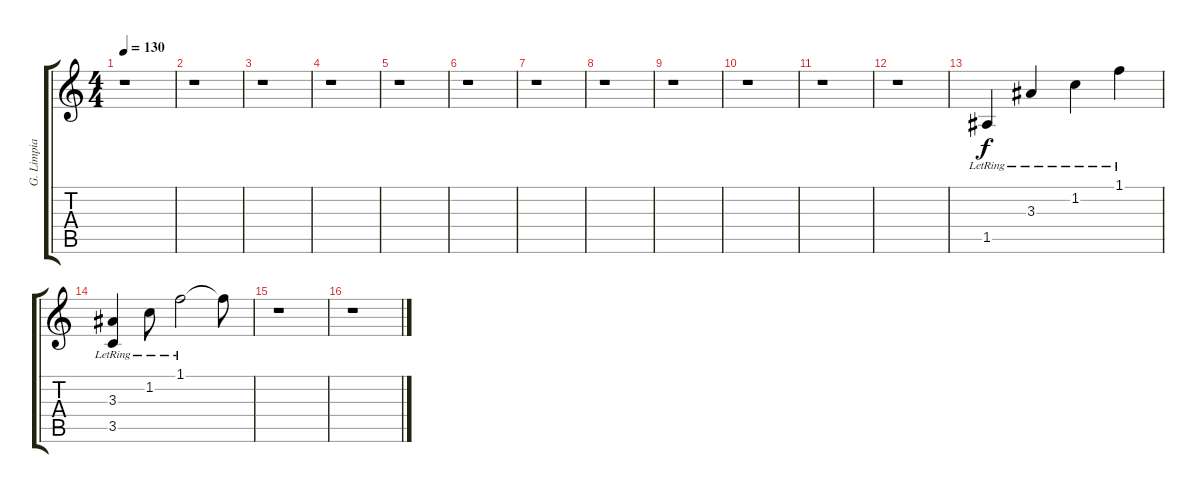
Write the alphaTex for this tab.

\track ("G. Limpia" "G. Limpia") {instrument electricguitarclean}
\staff {score tabs}
\tuning (E4 B3 G3 D3 A2 E2) {hide}
\ts (4 4)
\tempo 130
\clef g2
\ks c
r.1{dy f} |
r.1 |
r.1 |
r.1 |
r.1 |
r.1 |
r.1 |
r.1 |
r.1 |
r.1 |
r.1 |
r.1 |
1.5{lr}.4 3.3{lr}.4 1.2{lr}.4 1.1{lr}.4 |
(3.3{lr} 3.5{lr}).4 1.2{lr}.8 1.1{lr}.2 1.1{t}.8 |
r.1 |
r.1
